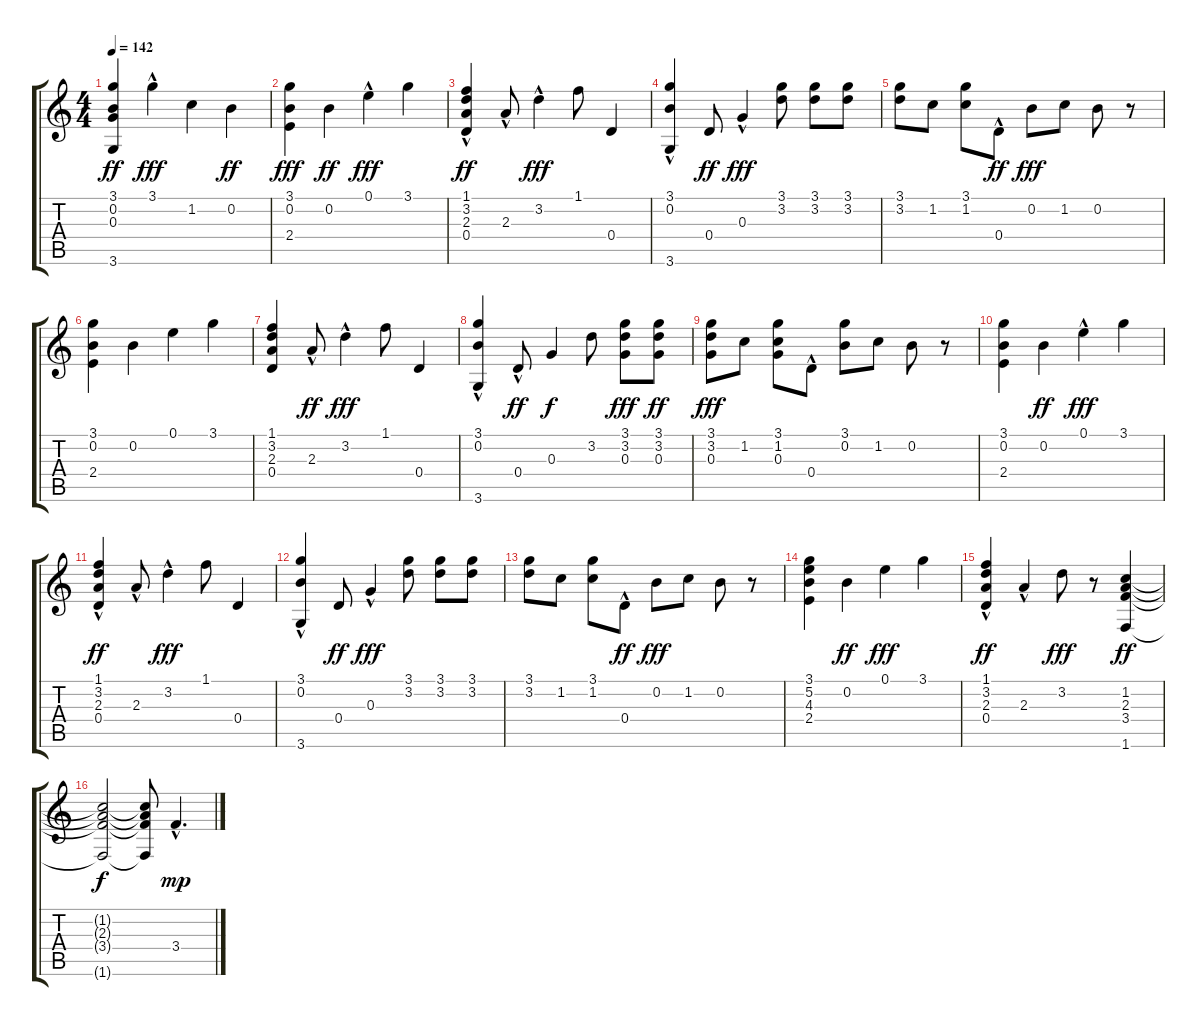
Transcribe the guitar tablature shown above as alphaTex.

\track "" {instrument electricguitarclean}
\staff {score tabs}
\tuning (E4 B3 G3 D3 A2 E2) {hide}
\ts (4 4)
\tempo 142
\clef g2
\ks c
(3.1 0.2 0.3 3.6).4{dy ff} 3.1{hac}.4{dy fff} 1.2.4 0.2.4{dy ff} |
(3.1 0.2 2.4).4{dy fff} 0.2.4{dy ff} 0.1{hac}.4{dy fff} 3.1.4 |
(1.1 3.2{hac} 2.3 0.4{hac}).4{dy ff} 2.3{hac}.8 3.2{hac}.4{dy fff} 1.1.8 0.4.4 |
(3.1 0.2{hac} 3.6).4 0.4.8{dy ff} 0.3{hac}.4{dy fff} (3.1 3.2).8 (3.1 3.2).8 (3.1 3.2).8 |
(3.1 3.2).8 1.2.8 (3.1 1.2).8 0.4{hac}.8{dy ff} 0.2.8{dy fff} 1.2.8 0.2.8 r.8 |
(3.1 0.2 2.4).4 0.2.4 0.1.4 3.1.4 |
(1.1 3.2 2.3 0.4).4 2.3{hac}.8{dy ff} 3.2{hac}.4{dy fff} 1.1.8 0.4.4 |
(3.1 0.2{hac} 3.6).4 0.4{hac}.8{dy ff} 0.3.4{dy f} 3.2.8 (3.1 3.2 0.3).8{dy fff} (3.1 3.2 0.3).8{dy ff} |
(3.1 3.2 0.3).8{dy fff} 1.2.8 (3.1 1.2 0.3).8 0.4{hac}.8 (3.1 0.2).8 1.2.8 0.2.8 r.8 |
(3.1 0.2 2.4).4 0.2.4{dy ff} 0.1{hac}.4{dy fff} 3.1.4 |
(1.1 3.2{hac} 2.3 0.4{hac}).4{dy ff} 2.3{hac}.8 3.2{hac}.4{dy fff} 1.1.8 0.4.4 |
(3.1 0.2{hac} 3.6).4 0.4.8{dy ff} 0.3{hac}.4{dy fff} (3.1 3.2).8 (3.1 3.2).8 (3.1 3.2).8 |
(3.1 3.2).8 1.2.8 (3.1 1.2).8 0.4{hac}.8{dy ff} 0.2.8{dy fff} 1.2.8 0.2.8 r.8 |
(3.1 5.2 4.3 2.4).4 0.2.4{dy ff} 0.1.4{dy fff} 3.1.4 |
(1.1 3.2 2.3 0.4{hac}).4{dy ff} 2.3{hac}.4 3.2.8{dy fff} r.8 (1.2 2.3 3.4 1.6).4{dy ff} |
(1.2{t} 2.3{t} 3.4{t} 1.6{t}).2{dy f} (1.2{t} 2.3{t} 3.4{t} 1.6{t}).8 3.4{hac}.4{d dy mp}
